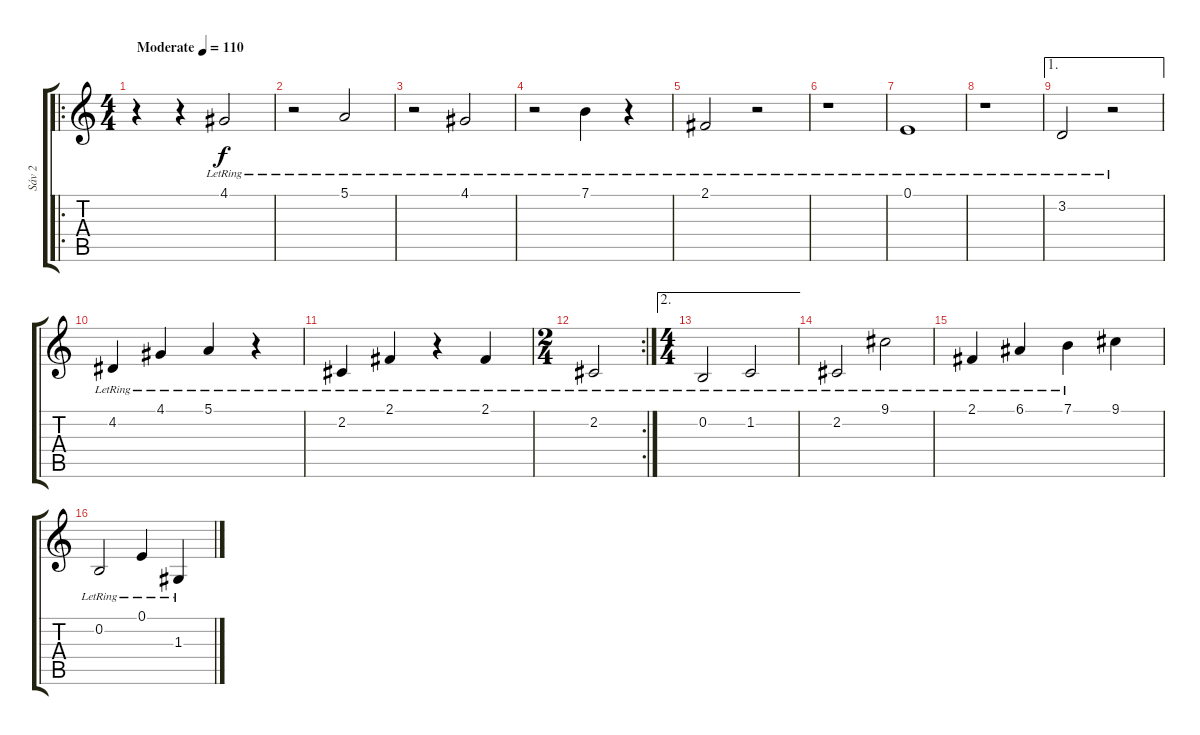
\track ("Sáv 2" "Sáv 2") {instrument musicbox}
\staff {score tabs}
\tuning (E4 B3 G3 D3 A2 E2) {hide}
\ro
\ts (4 4)
\tempo (110 "Moderate")
\clef g2
\ks c
r.4{dy f instrument musicbox} r.4 4.1{lr}.2 |
r.2 5.1{lr}.2 |
r.2 4.1{lr}.2 |
r.2 7.1{lr}.4 r.4 |
2.1{lr}.2 r.2 |
r.1 |
0.1{lr}.1 |
r.1 |
\ae 1
3.2{lr}.2 r.2 |
4.2{lr}.4 4.1{lr}.4 5.1{lr}.4 r.4 |
2.2{lr}.4 2.1{lr}.4 r.4 2.1{lr}.4 |
\rc 2
\ts (2 4)
2.2{lr}.2 |
\ae 2
\ts (4 4)
0.2{lr}.2 1.2{lr}.2 |
2.2{lr}.2 9.1{lr}.2 |
2.1{lr}.4 6.1{lr}.4 7.1{lr}.4 9.1.4 |
0.2{lr}.2 0.1{lr}.4 1.3{lr}.4
